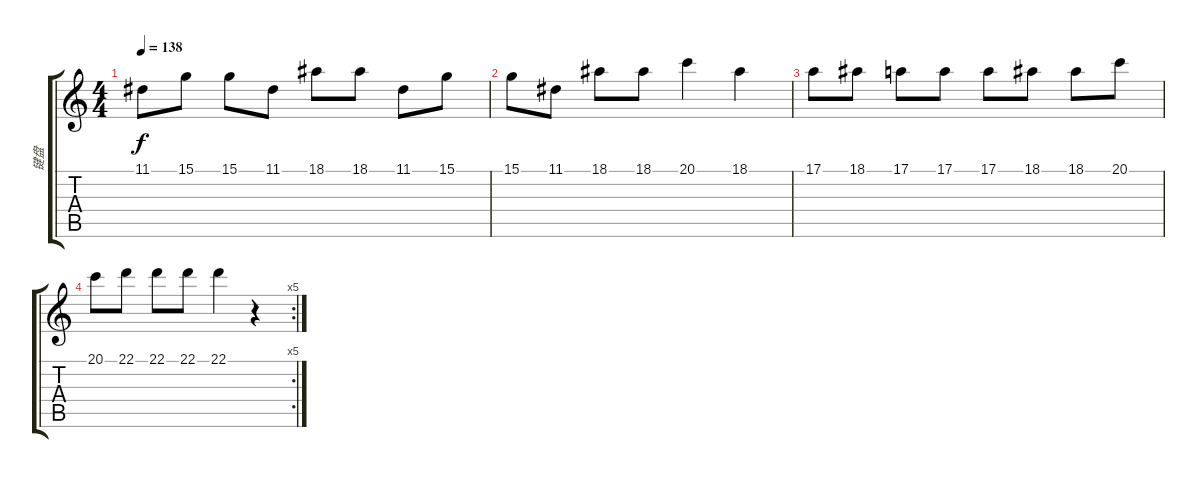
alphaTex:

\track ("键盘" "键盘") {instrument harmonica}
\staff {score tabs}
\tuning (E4 B3 G3 D3 A2 E2) {hide}
\ts (4 4)
\tempo 138
\clef g2
\ks c
11.1.8{dy f} 15.1.8 15.1.8 11.1.8 18.1.8 18.1.8 11.1.8 15.1.8 |
15.1.8 11.1.8 18.1.8 18.1.8 20.1.4 18.1.4 |
17.1.8 18.1.8 17.1.8 17.1.8 17.1.8 18.1.8 18.1.8 20.1.8 |
\rc 5
20.1.8 22.1.8 22.1.8 22.1.8 22.1.4 r.4
